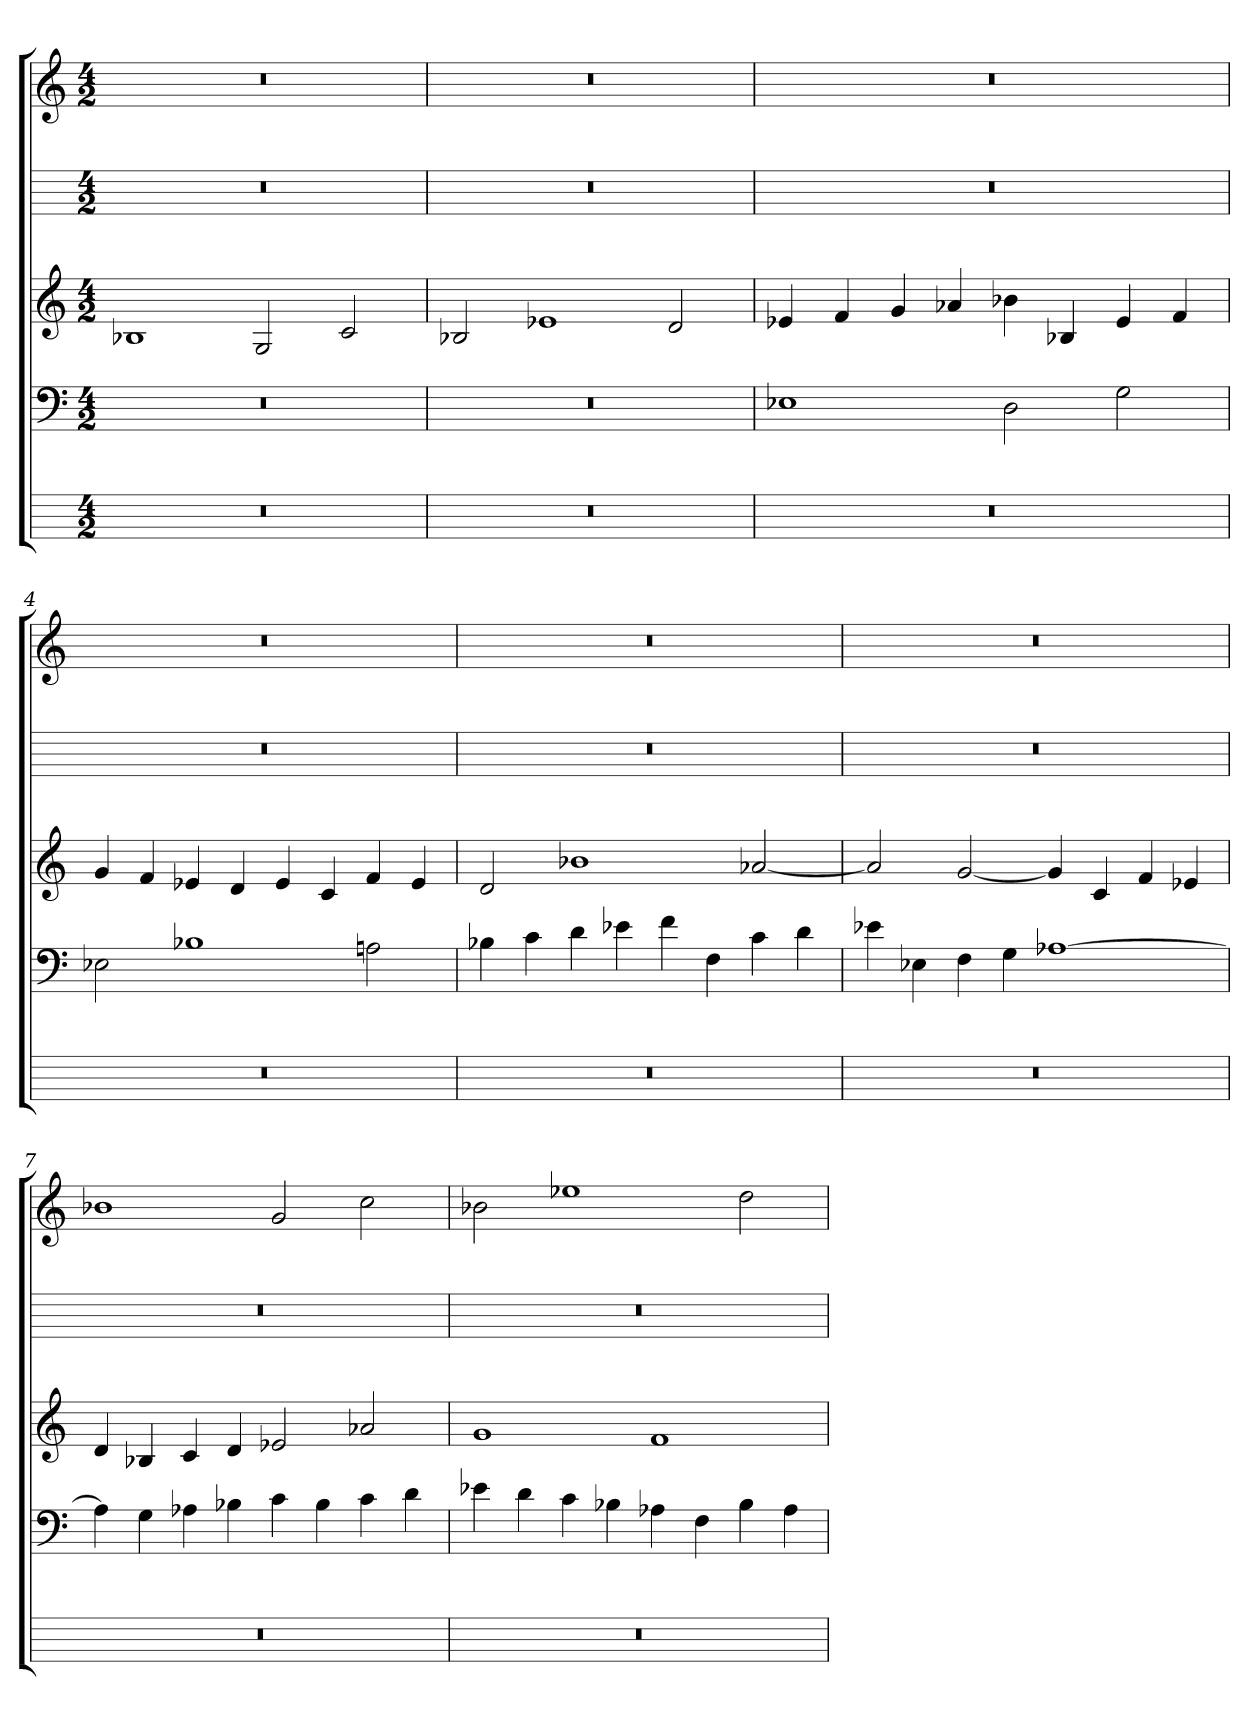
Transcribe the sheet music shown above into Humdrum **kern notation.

**kern	**kern	**kern	**kern	**kern
*part5	*part4	*part3	*part2	*part1
*staff5	*staff4	*staff3	*staff2	*staff1
*M4/2	*M4/2	*M4/2	*M4/2	*M4/2
=1	=1	=1	=1	=1
0r	0r	1B-X	0r	0r
.	.	2G	.	.
.	.	2c	.	.
=2	=2	=2	=2	=2
0r	0r	2B-X	0r	0r
.	.	1e-X	.	.
.	.	2d	.	.
=3	=3	=3	=3	=3
0r	1E-X	4e-X	0r	0r
.	.	4f	.	.
.	.	4g	.	.
.	.	4a-X	.	.
.	2D	4b-X	.	.
.	.	4B-X	.	.
.	2G	4e-	.	.
.	.	4f	.	.
=4	=4	=4	=4	=4
0r	2E-X	4g	0r	0r
.	.	4f	.	.
.	1B-X	4e-X	.	.
.	.	4d	.	.
.	.	4e-	.	.
.	.	4c	.	.
.	2An	4f	.	.
.	.	4e-	.	.
=5	=5	=5	=5	=5
0r	4B-X	2d	0r	0r
.	4c	.	.	.
.	4d	1b-X	.	.
.	4e-X	.	.	.
.	4f	.	.	.
.	4F	.	.	.
.	4c	[2a-X	.	.
.	4d	.	.	.
=6	=6	=6	=6	=6
0r	4e-X	2a-]	0r	0r
.	4E-X	.	.	.
.	4F	[2g	.	.
.	4G	.	.	.
.	[1A-X	4g]	.	.
.	.	4c	.	.
.	.	4f	.	.
.	.	4e-X	.	.
=7	=7	=7	=7	=7
0r	4A-]	4d	0r	1b-X
.	4G	4B-X	.	.
.	4A-X	4c	.	.
.	4B-X	4d	.	.
.	4c	2e-X	.	2g
.	4B-	.	.	.
.	4c	2a-X	.	2cc
.	4d	.	.	.
=8	=8	=8	=8	=8
0r	4e-X	1g	0r	2b-X
.	4d	.	.	.
.	4c	.	.	1ee-X
.	4B-X	.	.	.
.	4A-X	1f	.	.
.	4F	.	.	.
.	4B-	.	.	2dd
.	4A-	.	.	.
=	=	=	=	=
*-	*-	*-	*-	*-
